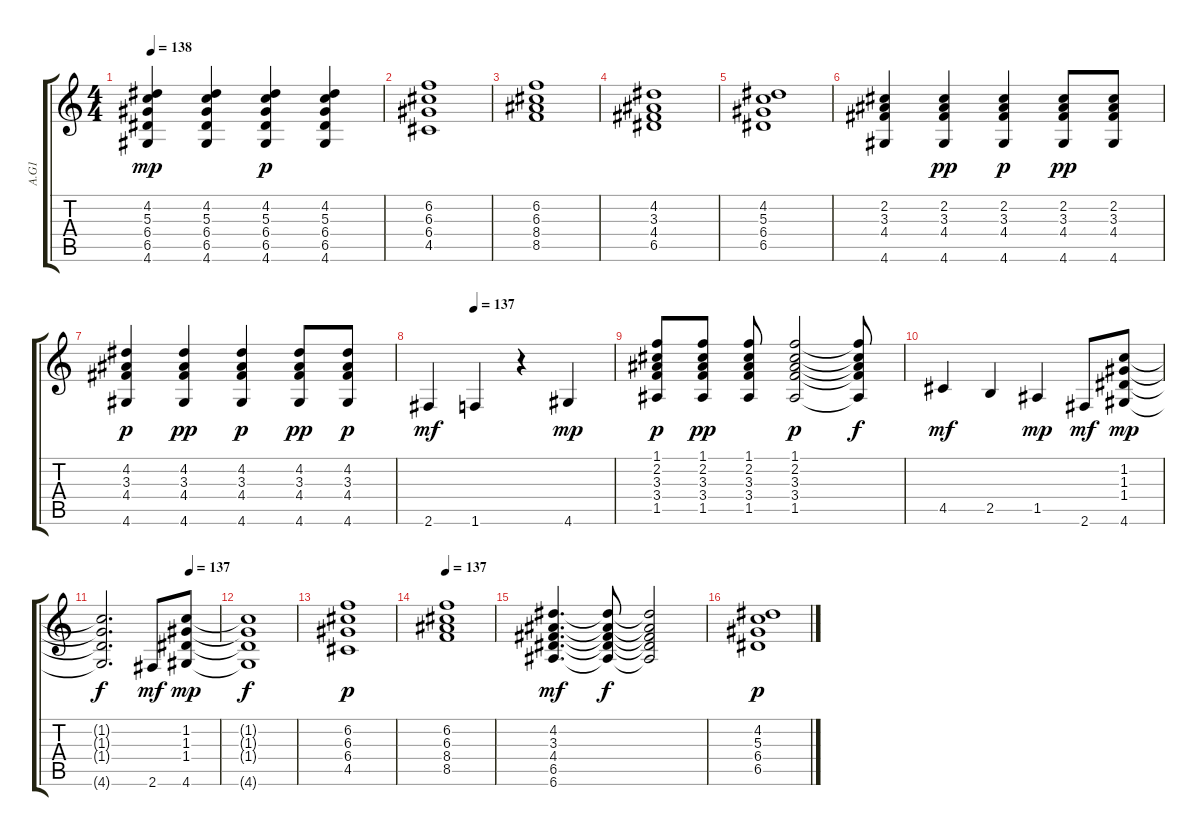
\track ("A.G1" "A.G1") {instrument acousticguitarsteel}
\staff {score tabs}
\tuning (E4 B3 G3 D3 A2 E2) {hide}
\ts (4 4)
\tempo 138
\clef g2
\ks c
(4.2 5.3 6.4 6.5 4.6).4{dy mp} (4.2 5.3 6.4 6.5 4.6).4 (4.2 5.3 6.4 6.5 4.6).4{dy p} (4.2 5.3 6.4 6.5 4.6).4 |
(6.2 6.3 6.4 4.5).1 |
(6.2 6.3 8.4 8.5).1 |
(4.2 3.3 4.4 6.5).1 |
(4.2 5.3 6.4 6.5).1 |
(2.2 3.3 4.4 4.6).4 (2.2 3.3 4.4 4.6).4{dy pp} (2.2 3.3 4.4 4.6).4{dy p} (2.2 3.3 4.4 4.6).8{dy pp} (2.2 3.3 4.4 4.6).8 |
(4.2 3.3 4.4 4.6).4{dy p} (4.2 3.3 4.4 4.6).4{dy pp} (4.2 3.3 4.4 4.6).4{dy p} (4.2 3.3 4.4 4.6).8{dy pp} (4.2 3.3 4.4 4.6).8{dy p} |
\tempo (137 0.25)
2.6.4{dy mf} 1.6.4 r.4 4.6.4{dy mp} |
(1.1 2.2 3.3 3.4 1.5).8{dy p} (1.1 2.2 3.3 3.4 1.5).8{dy pp} (1.1 2.2 3.3 3.4 1.5).8 (1.1 2.2 3.3 3.4 1.5).2{dy p} (1.1{t} 2.2{t} 3.3{t} 3.4{t} 1.5{t}).8{dy f} |
4.5.4{dy mf} 2.5.4 1.5.4{dy mp} 2.6.8{dy mf} (1.2 1.3 1.4 4.6).8{dy mp} |
\tempo (137 0.75)
(1.2{t} 1.3{t} 1.4{t} 4.6{t}).2{d dy f} 2.6.8{dy mf} (1.2 1.3 1.4 4.6).8{dy mp} |
(1.2{t} 1.3{t} 1.4{t} 4.6{t}).1{dy f} |
(6.2 6.3 6.4 4.5).1{dy p balance 0} |
\tempo 137
(6.2 6.3 8.4 8.5).1 |
(4.2 3.3 4.4 6.5 6.6).4{d dy mf} (4.2{t} 3.3{t} 4.4{t} 6.5{t} 6.6{t}).8{dy f} (4.2{t} 3.3{t} 4.4{t} 6.5{t} 6.6{t}).2 |
(4.2 5.3 6.4 6.5).1{dy p}
